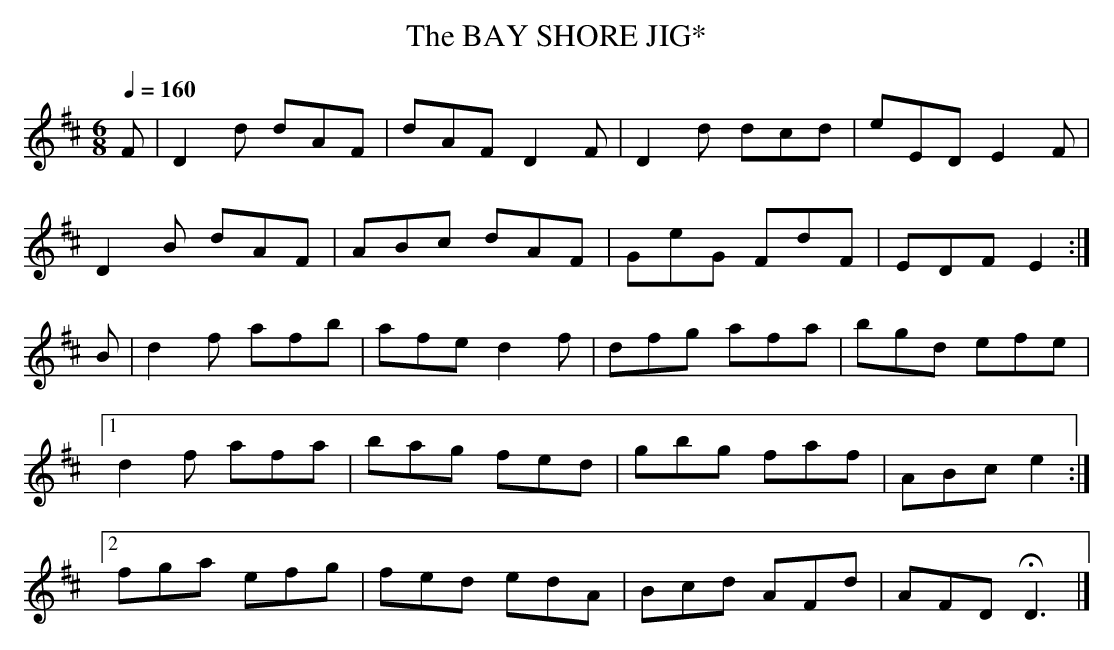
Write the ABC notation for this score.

X:1
T:BAY SHORE JIG*, The
M:6/8
Q:1/4=160
K:D
F|D2d dAF|dAF D2F|D2d dcd|eED E2F|
D2B dAF|ABc dAF|GeG FdF|EDF E2:|
B|d2f afb|afe d2f|dfg afa|bgd efe|
[1 d2f afa|bag fed|gbg faf|ABc e2 :|
[2 fga efg|fed edA|Bcd AFd|AFD HD3|]
